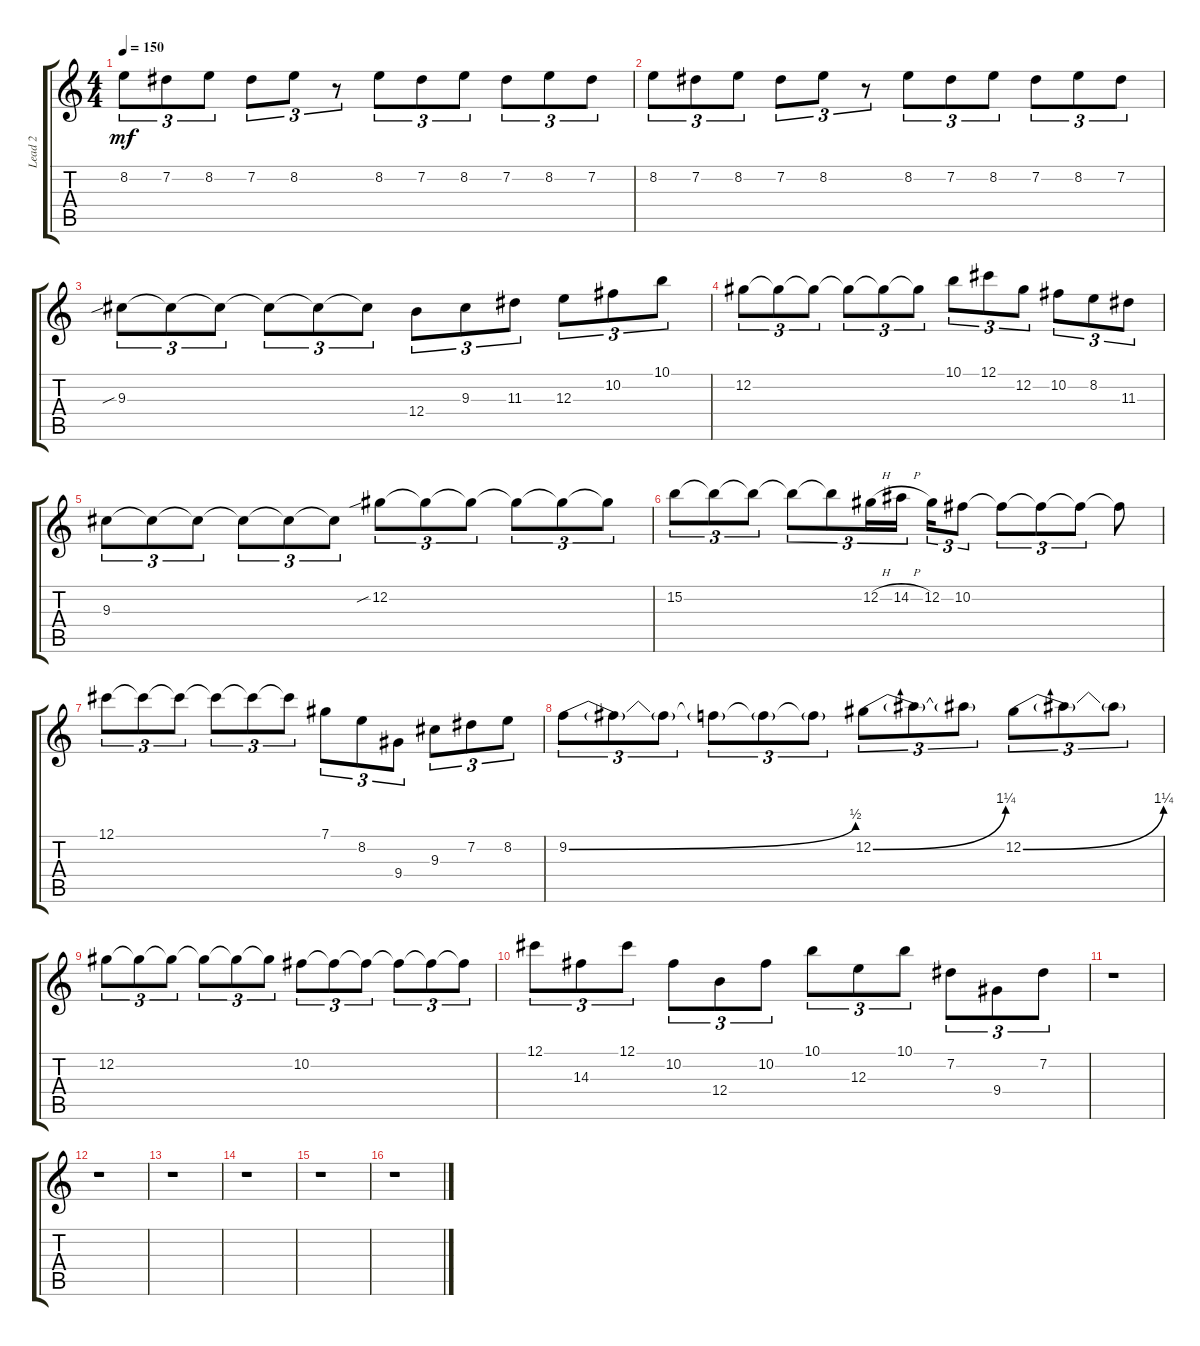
\track ("Lead 2" "Lead 2") {instrument distortionguitar}
\staff {score tabs}
\tuning (Db4 Ab3 E3 B2 Gb2 Db2) {hide}
\ts (4 4)
\tempo 150
\clef g2
\ks c
8.2.8{tu (3 2) dy mf volume 1} 7.2.8{tu (3 2) volume 2} 8.2.8{tu (3 2)} 7.2.8{tu (3 2) volume 2} 8.2.8{tu (3 2)} r.8{tu (3 2)} 8.2.8{tu (3 2) volume 3} 7.2.8{tu (3 2)} 8.2.8{tu (3 2)} 7.2.8{tu (3 2) volume 5} 8.2.8{tu (3 2)} 7.2.8{tu (3 2) volume 10} |
8.2.8{tu (3 2)} 7.2.8{tu (3 2)} 8.2.8{tu (3 2)} 7.2.8{tu (3 2)} 8.2.8{tu (3 2)} r.8{tu (3 2)} 8.2.8{tu (3 2)} 7.2.8{tu (3 2)} 8.2.8{tu (3 2)} 7.2.8{tu (3 2)} 8.2.8{tu (3 2)} 7.2.8{tu (3 2)} |
9.3{sib}.8{tu (3 2)} 9.3{t}.8{tu (3 2)} 9.3{t}.8{tu (3 2)} 9.3{t}.8{tu (3 2)} 9.3{t}.8{tu (3 2)} 9.3{t}.8{tu (3 2)} 12.4.8{tu (3 2)} 9.3.8{tu (3 2)} 11.3.8{tu (3 2)} 12.3.8{tu (3 2)} 10.2.8{tu (3 2)} 10.1.8{tu (3 2)} |
12.2.8{tu (3 2)} 12.2{t}.8{tu (3 2)} 12.2{t}.8{tu (3 2)} 12.2{t}.8{tu (3 2)} 12.2{t}.8{tu (3 2)} 12.2{t}.8{tu (3 2)} 10.1.8{tu (3 2)} 12.1.8{tu (3 2)} 12.2.8{tu (3 2)} 10.2.8{tu (3 2)} 8.2.8{tu (3 2)} 11.3.8{tu (3 2)} |
9.3.8{tu (3 2)} 9.3{t}.8{tu (3 2)} 9.3{t}.8{tu (3 2)} 9.3{t}.8{tu (3 2)} 9.3{t}.8{tu (3 2)} 9.3{t}.8{tu (3 2)} 12.2{sib}.8{tu (3 2)} 12.2{t}.8{tu (3 2)} 12.2{t}.8{tu (3 2)} 12.2{t}.8{tu (3 2)} 12.2{t}.8{tu (3 2)} 12.2{t}.8{tu (3 2)} |
15.2.8{tu (3 2)} 15.2{t}.8{tu (3 2)} 15.2{t}.8{tu (3 2)} 15.2{t}.8{tu (3 2)} 15.2{t}.8{tu (3 2)} 12.2{h}.16{tu (3 2)} 14.2{h}.16{tu (3 2)} 12.2.16{tu (3 2)} 10.2.8{tu (3 2)} 10.2{t}.8{tu (3 2)} 10.2{t}.8{tu (3 2)} 10.2{t}.8{tu (3 2)} 10.2{t}.8 |
12.1.8{tu (3 2)} 12.1{t}.8{tu (3 2)} 12.1{t}.8{tu (3 2)} 12.1{t}.8{tu (3 2)} 12.1{t}.8{tu (3 2)} 12.1{t}.8{tu (3 2)} 7.1.8{tu (3 2)} 8.2.8{tu (3 2)} 9.4.8{tu (3 2)} 9.3.8{tu (3 2)} 7.2.8{tu (3 2)} 8.2.8{tu (3 2)} |
9.2{be (bend 0 0 60 2)}.8{tu (3 2)} 9.2{t}.8{tu (3 2)} 9.2{t}.8{tu (3 2)} 9.2{t}.8{tu (3 2)} 9.2{t}.8{tu (3 2)} 9.2{t}.8{tu (3 2)} 12.2{be (bend 0 0 60 5)}.8{tu (3 2)} 12.2{t}.8{tu (3 2)} 12.2{t}.8{tu (3 2)} 12.2{be (bend 0 0 60 5)}.8{tu (3 2)} 12.2{t}.8{tu (3 2)} 12.2{t}.8{tu (3 2)} |
12.2.8{tu (3 2)} 12.2{t}.8{tu (3 2)} 12.2{t}.8{tu (3 2)} 12.2{t}.8{tu (3 2)} 12.2{t}.8{tu (3 2)} 12.2{t}.8{tu (3 2)} 10.2.8{tu (3 2)} 10.2{t}.8{tu (3 2)} 10.2{t}.8{tu (3 2)} 10.2{t}.8{tu (3 2)} 10.2{t}.8{tu (3 2)} 10.2{t}.8{tu (3 2)} |
12.1.8{tu (3 2)} 14.3.8{tu (3 2)} 12.1.8{tu (3 2)} 10.2.8{tu (3 2)} 12.4.8{tu (3 2)} 10.2.8{tu (3 2)} 10.1.8{tu (3 2)} 12.3.8{tu (3 2)} 10.1.8{tu (3 2)} 7.2.8{tu (3 2)} 9.4.8{tu (3 2)} 7.2.8{tu (3 2)} |
r.1 |
r.1 |
r.1 |
r.1 |
r.1 |
r.1
